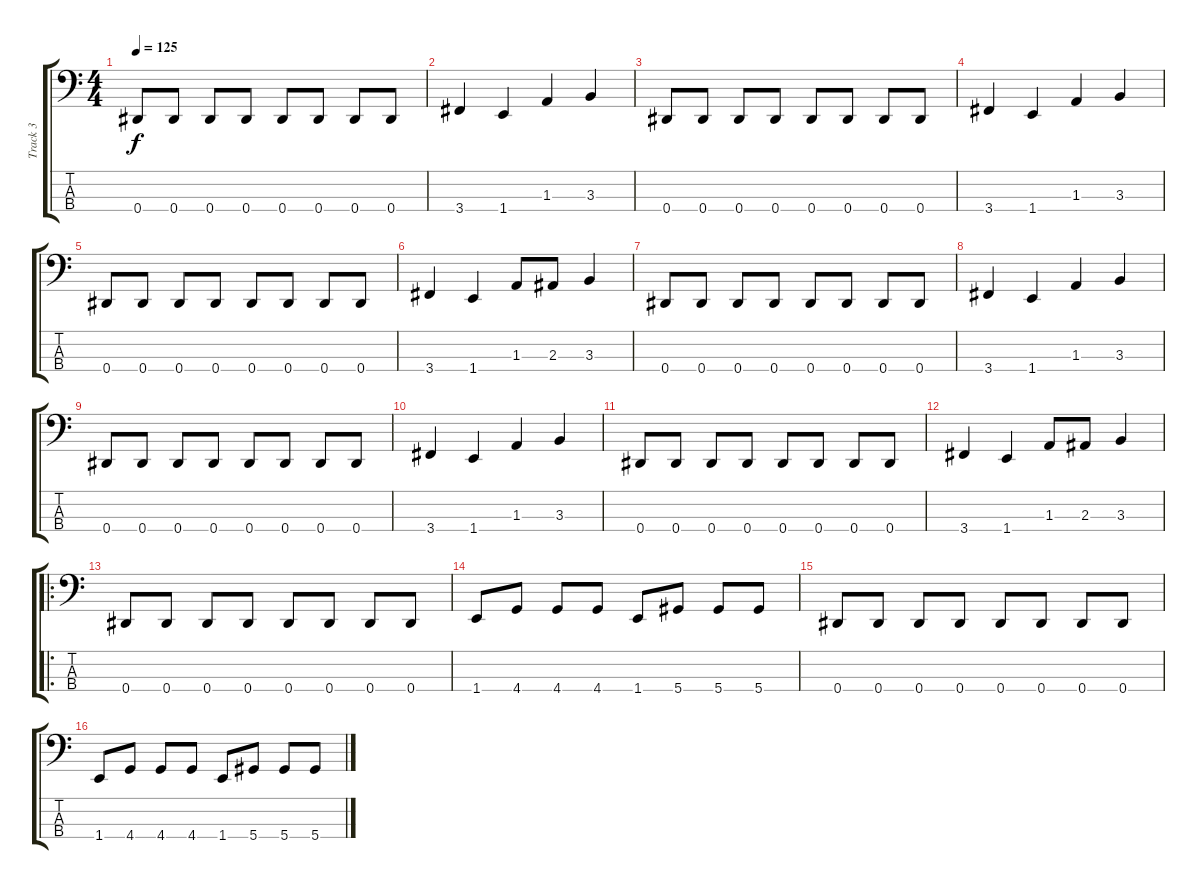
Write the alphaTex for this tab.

\track ("Track 3" "Track 3") {instrument electricbassfinger}
\staff {score tabs}
\tuning (Gb2 Db2 Ab1 Eb1) {hide}
\ts (4 4)
\tempo 125
\clef f4
\ks c
0.4.8{dy f} 0.4.8 0.4.8 0.4.8 0.4.8 0.4.8 0.4.8 0.4.8 |
3.4.4 1.4.4 1.3.4 3.3.4 |
0.4.8 0.4.8 0.4.8 0.4.8 0.4.8 0.4.8 0.4.8 0.4.8 |
3.4.4 1.4.4 1.3.4 3.3.4 |
0.4.8 0.4.8 0.4.8 0.4.8 0.4.8 0.4.8 0.4.8 0.4.8 |
3.4.4 1.4.4 1.3.8 2.3.8 3.3.4 |
0.4.8 0.4.8 0.4.8 0.4.8 0.4.8 0.4.8 0.4.8 0.4.8 |
3.4.4 1.4.4 1.3.4 3.3.4 |
0.4.8 0.4.8 0.4.8 0.4.8 0.4.8 0.4.8 0.4.8 0.4.8 |
3.4.4 1.4.4 1.3.4 3.3.4 |
0.4.8 0.4.8 0.4.8 0.4.8 0.4.8 0.4.8 0.4.8 0.4.8 |
3.4.4 1.4.4 1.3.8 2.3.8 3.3.4 |
\ro
0.4.8 0.4.8 0.4.8 0.4.8 0.4.8 0.4.8 0.4.8 0.4.8 |
1.4.8 4.4.8 4.4.8 4.4.8 1.4.8 5.4.8 5.4.8 5.4.8 |
0.4.8 0.4.8 0.4.8 0.4.8 0.4.8 0.4.8 0.4.8 0.4.8 |
1.4.8 4.4.8 4.4.8 4.4.8 1.4.8 5.4.8 5.4.8 5.4.8
